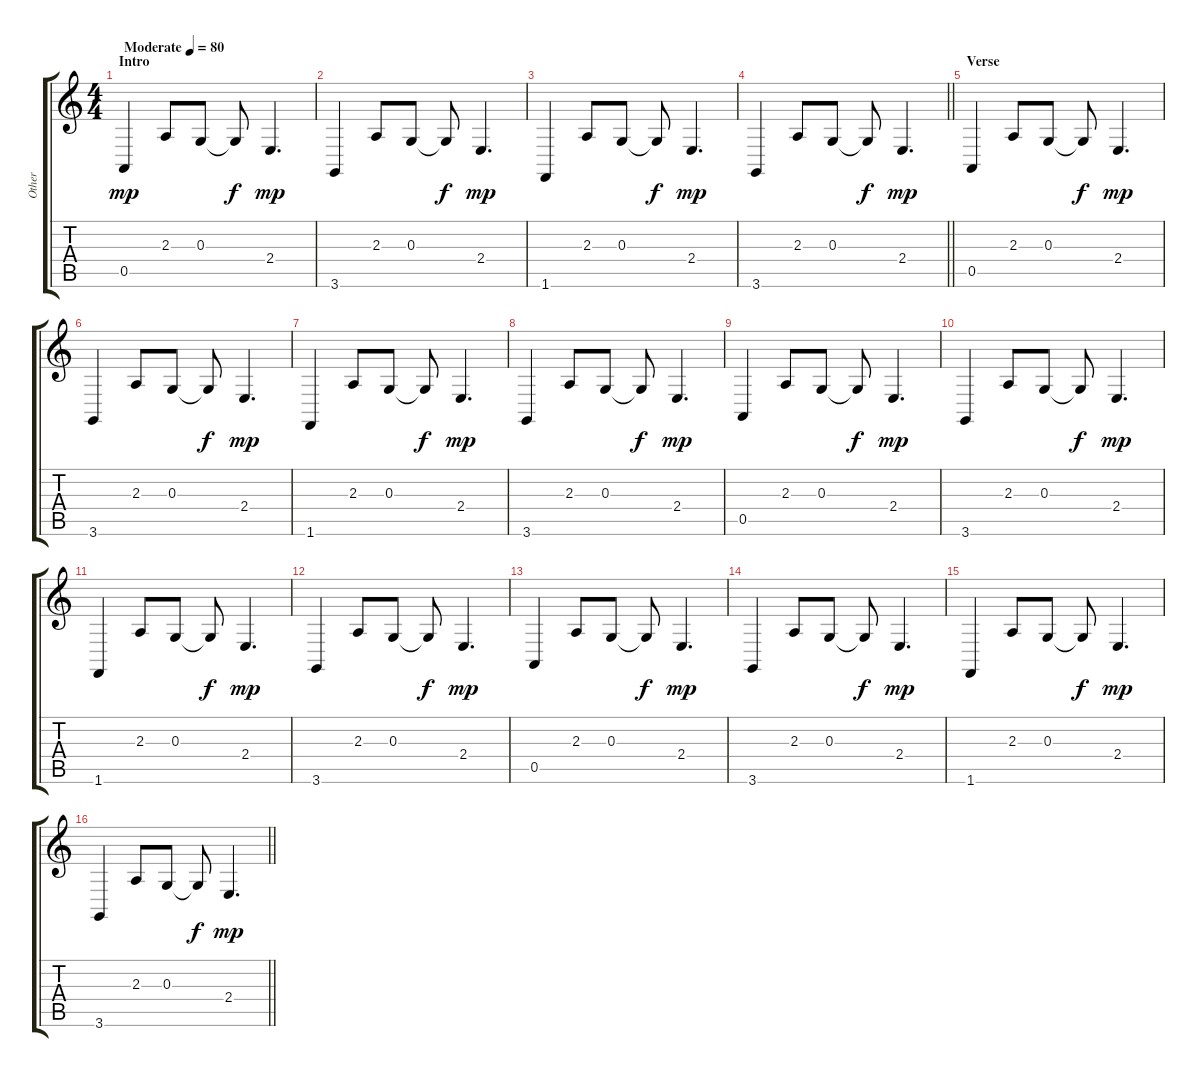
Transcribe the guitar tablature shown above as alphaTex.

\track ("Other" "Other") {instrument brightacousticpiano}
\staff {score tabs}
\tuning (E4 B3 G3 D3 A2 E2) {hide}
\ts (4 4)
\section ("" "Intro")
\tempo (80 "Moderate")
\clef g2
\ks c
0.5.4{dy mp instrument brightacousticpiano} 2.3.8 0.3.8 0.3{t}.8{dy f} 2.4.4{d dy mp} |
3.6.4 2.3.8 0.3.8 0.3{t}.8{dy f} 2.4.4{d dy mp} |
1.6.4 2.3.8 0.3.8 0.3{t}.8{dy f} 2.4.4{d dy mp} |
\barLineRight lightlight
3.6.4 2.3.8 0.3.8 0.3{t}.8{dy f} 2.4.4{d dy mp} |
\section ("" "Verse")
0.5.4 2.3.8 0.3.8 0.3{t}.8{dy f} 2.4.4{d dy mp} |
3.6.4 2.3.8 0.3.8 0.3{t}.8{dy f} 2.4.4{d dy mp} |
1.6.4 2.3.8 0.3.8 0.3{t}.8{dy f} 2.4.4{d dy mp} |
3.6.4 2.3.8 0.3.8 0.3{t}.8{dy f} 2.4.4{d dy mp} |
0.5.4 2.3.8 0.3.8 0.3{t}.8{dy f} 2.4.4{d dy mp} |
3.6.4 2.3.8 0.3.8 0.3{t}.8{dy f} 2.4.4{d dy mp} |
1.6.4 2.3.8 0.3.8 0.3{t}.8{dy f} 2.4.4{d dy mp} |
3.6.4 2.3.8 0.3.8 0.3{t}.8{dy f} 2.4.4{d dy mp} |
0.5.4 2.3.8 0.3.8 0.3{t}.8{dy f} 2.4.4{d dy mp} |
3.6.4 2.3.8 0.3.8 0.3{t}.8{dy f} 2.4.4{d dy mp} |
1.6.4 2.3.8 0.3.8 0.3{t}.8{dy f} 2.4.4{d dy mp} |
\barLineRight lightlight
3.6.4 2.3.8 0.3.8 0.3{t}.8{dy f} 2.4.4{d dy mp}
